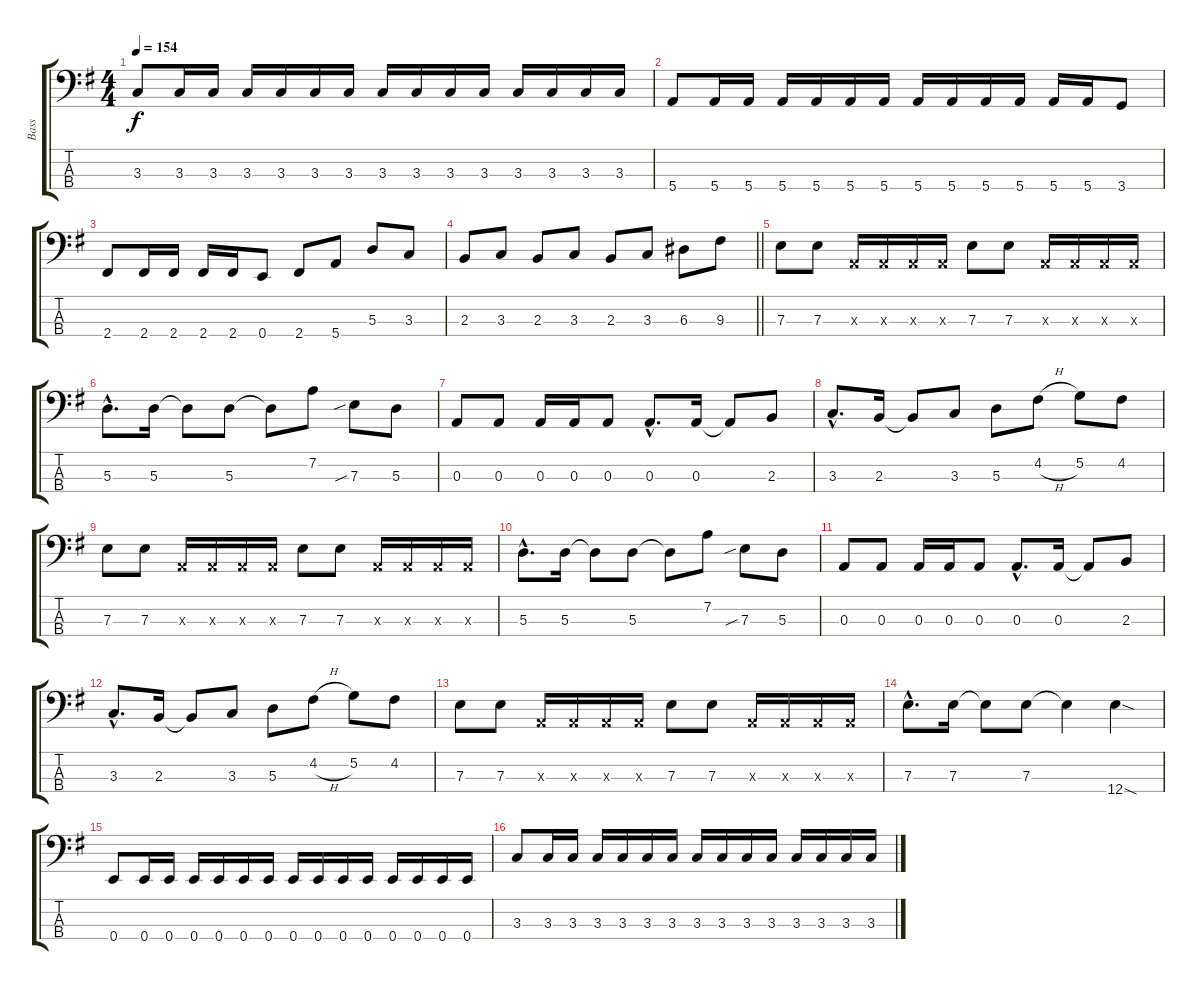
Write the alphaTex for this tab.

\track ("Bass" "Bass") {instrument electricbassfinger}
\staff {score tabs}
\tuning (G2 D2 A1 E1) {hide}
\ts (4 4)
\tempo 154
\clef f4
\ks g
3.3.8{dy f} 3.3.16 3.3.16 3.3.16 3.3.16 3.3.16 3.3.16 3.3.16 3.3.16 3.3.16 3.3.16 3.3.16 3.3.16 3.3.16 3.3.16 |
5.4.8 5.4.16 5.4.16 5.4.16 5.4.16 5.4.16 5.4.16 5.4.16 5.4.16 5.4.16 5.4.16 5.4.16 5.4.16 3.4.8 |
2.4.8 2.4.16 2.4.16 2.4.16 2.4.16 0.4.8 2.4.8 5.4.8 5.3.8 3.3.8 |
\barLineRight lightlight
2.3.8 3.3.8 2.3.8 3.3.8 2.3.8 3.3.8 6.3.8 9.3.8 |
7.3.8 7.3.8 0.3{x}.16 0.3{x}.16 0.3{x}.16 0.3{x}.16 7.3.8 7.3.8 0.3{x}.16 0.3{x}.16 0.3{x}.16 0.3{x}.16 |
5.3{hac}.8{d} 5.3.16 5.3{t}.8 5.3.8 5.3{t}.8 7.2.8 7.3{sib}.8 5.3.8 |
0.3.8 0.3.8 0.3.16 0.3.16 0.3.8 0.3{hac}.8{d} 0.3.16 0.3{t}.8 2.3.8 |
3.3{hac}.8{d} 2.3.16 2.3{t}.8 3.3.8 5.3.8 4.2{h}.8 5.2.8 4.2.8 |
7.3.8 7.3.8 0.3{x}.16 0.3{x}.16 0.3{x}.16 0.3{x}.16 7.3.8 7.3.8 0.3{x}.16 0.3{x}.16 0.3{x}.16 0.3{x}.16 |
5.3{hac}.8{d} 5.3.16 5.3{t}.8 5.3.8 5.3{t}.8 7.2.8 7.3{sib}.8 5.3.8 |
0.3.8 0.3.8 0.3.16 0.3.16 0.3.8 0.3{hac}.8{d} 0.3.16 0.3{t}.8 2.3.8 |
3.3{hac}.8{d} 2.3.16 2.3{t}.8 3.3.8 5.3.8 4.2{h}.8 5.2.8 4.2.8 |
7.3.8 7.3.8 0.3{x}.16 0.3{x}.16 0.3{x}.16 0.3{x}.16 7.3.8 7.3.8 0.3{x}.16 0.3{x}.16 0.3{x}.16 0.3{x}.16 |
7.3{hac}.8{d} 7.3.16 7.3{t}.8 7.3.8 7.3{t}.4 12.4{sod}.4 |
0.4.8 0.4.16 0.4.16 0.4.16 0.4.16 0.4.16 0.4.16 0.4.16 0.4.16 0.4.16 0.4.16 0.4.16 0.4.16 0.4.16 0.4.16 |
3.3.8 3.3.16 3.3.16 3.3.16 3.3.16 3.3.16 3.3.16 3.3.16 3.3.16 3.3.16 3.3.16 3.3.16 3.3.16 3.3.16 3.3.16
